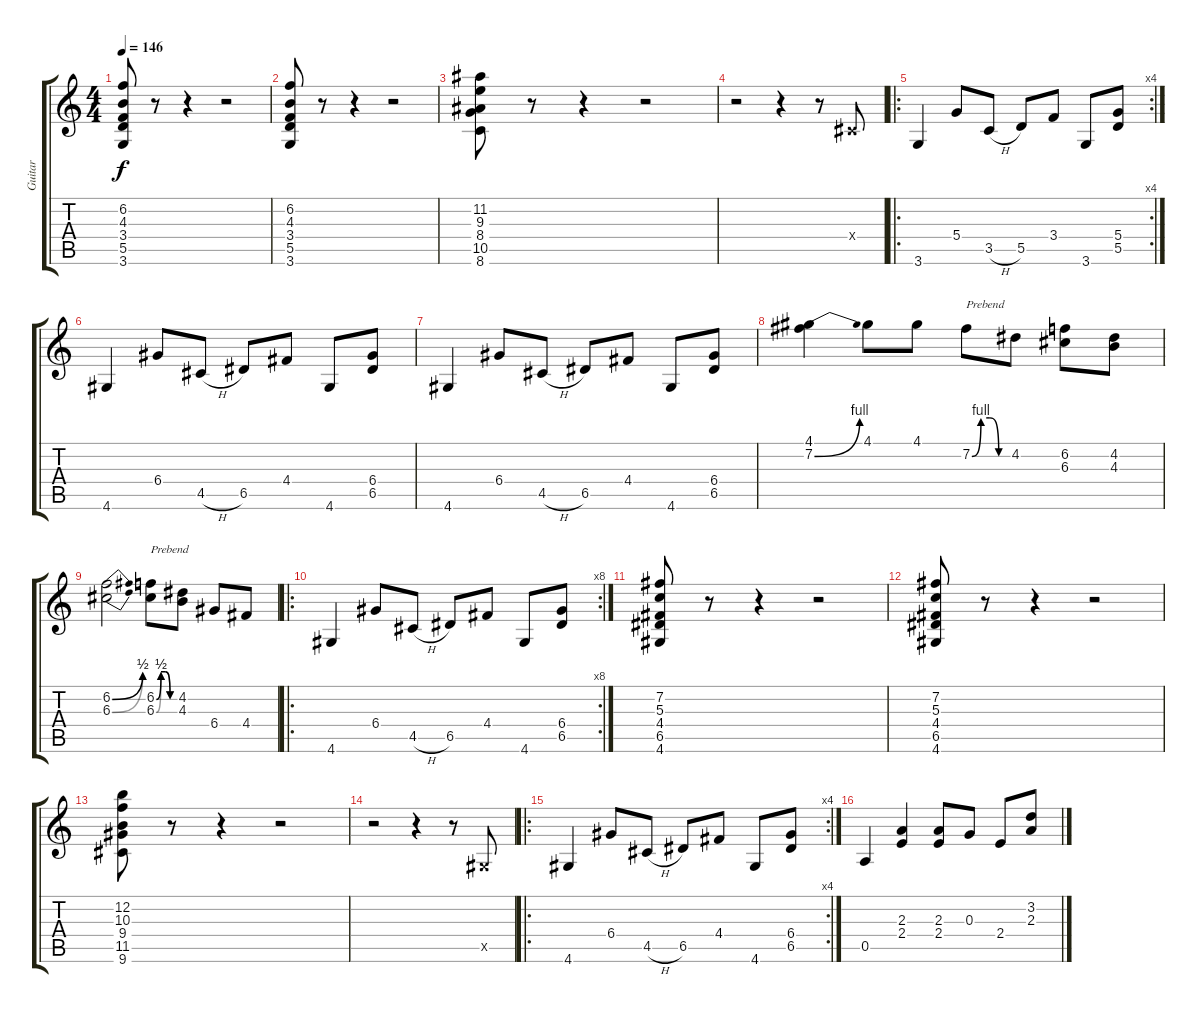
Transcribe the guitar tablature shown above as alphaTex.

\track ("Guitar" "Guitar") {instrument overdrivenguitar}
\staff {score tabs}
\tuning (E4 B3 G3 D3 A2 E2) {hide}
\ts (4 4)
\tempo 146
\clef g2
\ks c
(6.2 4.3 3.4 5.5 3.6).8{dy f} r.8 r.4 r.2 |
(6.2 4.3 3.4 5.5 3.6).8 r.8 r.4 r.2 |
(11.2 9.3 8.4 10.5 8.6).8 r.8 r.4 r.2 |
r.2 r.4 r.8 -1.4{x}.8 |
\ro
\rc 4
3.6.4 5.4.8 3.5{h}.8 5.5.8 3.4.8 3.6.8 (5.4 5.5).8 |
4.6.4 6.4.8 4.5{h}.8 6.5.8 4.4.8 4.6.8 (6.4 6.5).8 |
4.6.4 6.4.8 4.5{h}.8 6.5.8 4.4.8 4.6.8 (6.4 6.5).8 |
(4.1 7.2{be (bend 0 0 60 4)}).4 4.1.8 4.1.8 7.2{be (custom 0 0 15 4 30 4 45 0 60 0)}.8{txt "Prebend"} 4.2.8 (6.2 6.3).8 (4.2 4.3).8 |
(6.2{be (bend 0 0 60 2)} 6.3{be (bend 0 0 60 2)}).2 (6.2{be (custom 0 0 15 2 30 2 45 0 60 0)} 6.3{be (custom 0 0 15 2 30 2 45 0 60 0)}).8{txt "Prebend"} (4.2 4.3).8 6.4.8 4.4.8 |
\ro
\rc 8
4.6.4 6.4.8 4.5{h}.8 6.5.8 4.4.8 4.6.8 (6.4 6.5).8 |
(7.2 5.3 4.4 6.5 4.6).8 r.8 r.4 r.2 |
(7.2 5.3 4.4 6.5 4.6).8 r.8 r.4 r.2 |
(12.2 10.3 9.4 11.5 9.6).8 r.8 r.4 r.2 |
r.2 r.4 r.8 -1.5{x}.8 |
\ro
\rc 4
4.6.4 6.4.8 4.5{h}.8 6.5.8 4.4.8 4.6.8 (6.4 6.5).8 |
0.5.4 (2.3 2.4).4 (2.3 2.4).8 0.3.8 2.4.8 (3.2 2.3).8
